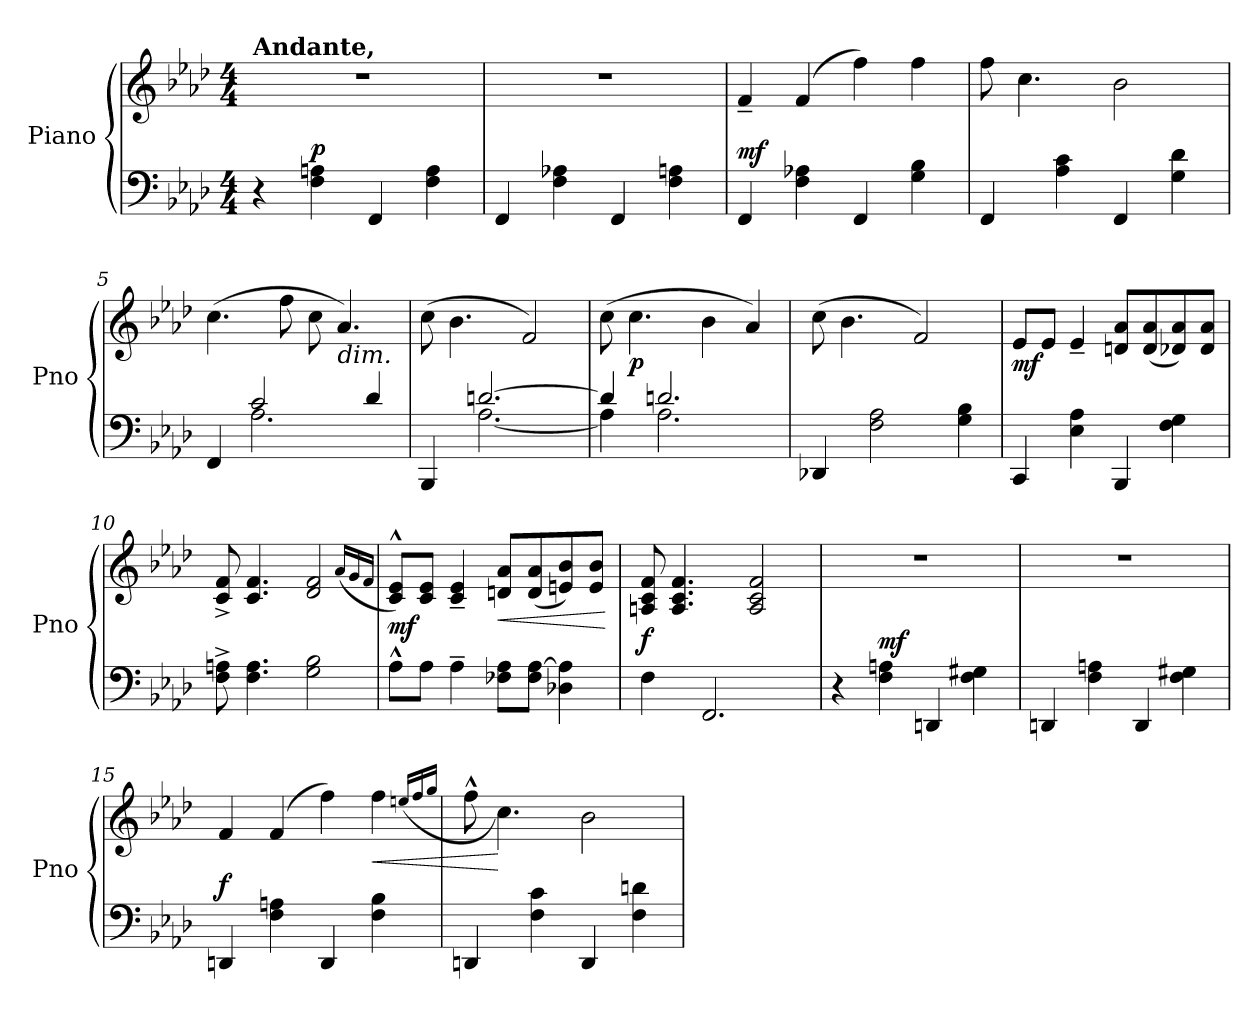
**kern	**kern	**dynam
*part1	*part1	*part1
*staff2	*staff1	*staff1/2
*I"Piano	*	*
*I'Pno	*	*
*clefF4	*clefG2	*
*k[b-e-a-d-]	*k[b-e-a-d-]	*
*M4/4	*M4/4	*
*MM104	*MM104	*
=1	=1	=1
!	!LO:TX:a:B:t=Andante,	!
4r	1r	.
!	!	!LO:DY:a=2
4F\< 4An\<	.	p
4FF/	.	.
4F\ 4A\	.	.
=2	=2	=2
4FF/	1r	.
4F\ 4A-X\	.	.
4FF/	.	.
4F\ 4An\	.	.
=3	=3	=3
!	!	!LO:DY:a=2
4FF/	4f~/	mf
4F\ 4A-X\	(>4f/	.
4FF/	4ff\)	.
4G\<< 4B-\<<	4ff\	.
=4	=4	=4
4FF/	8ff\	.
.	4.cc\	.
4A-\<< 4c\<<	.	.
4FF/	2b-\	.
4G\<< 4d-\<<	.	.
=5	=5	=5
*^	*	*
4FF/	4ryy	(>4.cc\	.
2c/	2.A-<\	.	.
.	.	8ff\	.
.	.	8cc\	.
!	!	!LO:TX:b:i:t=dim.	!
.	.	4.a-/)	.
4d-/	.	.	.
=6	=6	=6	=6
4BBB-/	4ryy	(>8cc\	.
.	.	4.b-\	.
[2.dn/	[2.A-<\	.	.
.	.	2f/)	.
!!LO:LB:g=z
=7	=7	=7	=7
4d/]	4A-\]	(>8cc\	.
!	!	!	!LO:DY:b
.	.	4.cc\	p
2.dn/	2.A-\	.	.
.	.	4b-\	.
.	.	4a-/)	.
*v	*v	*	*
=8	=8	=8
4DD-X/	(>8cc\	.
.	4.b-\	.
2F\<< 2A-\<<	.	.
.	2f/)	.
4G\ 4B-\	.	.
=9	=9	=9
!	!	!LO:DY:b
4CC/	8e-/L	mf
.	8e-/J	.
4E-\<< 4A-\<<	4e-~/	.
4BBB-/	8dn/ 8a-/L	.
.	(<8d/ 8a-/	.
4F\<< 4G\<<	8d-X/ 8a-/)	.
.	8d-/ 8a-/J	.
=10	=10	=10
8F\<^< 8An\<^<	8c/^ 8f/^	.
4.F\ 4.A\	4.c/ 4.f/	.
2G\<< 2B-\<<	2d-/ 2f/	.
.	(<16qa-/LL	.
.	16qg/	.
.	16qf/JJ	.
=11	=11	=11
!	!	!LO:DY:b
8A-<^^\L	8c/^^ 8e-/^^L)	mf
8A-<\J	8c/ 8e-/J	.
4A-<~\	4c/~ 4e-/~	.
!	!	!LO:HP:b
8F-X\<< 8A-\<<L	8dn/ 8a-/L	<
8F-\ [8A-\J	(<8d/ 8a-/	.
4D-X\ 4A-\]	8en/ 8b-/)	.
.	8e/ 8b-/J	.
.	.	[
=12	=12	=12
!	!	!LO:DY:b
4F<\	8An/ 8c/ 8f/	f
.	4.A/ 4.c/ 4.f/	.
2.FF/	.	.
.	2A/ 2c/ 2f/	.
!!LO:LB:g=z
=13	=13	=13
4r	1r	.
!	!	!LO:DY:a=2
4F\< 4An\<	.	mf
4DDn/	.	.
4F\<< 4G#X\<<	.	.
=14	=14	=14
4DDn/	1r	.
4F\ 4An\	.	.
4DD/	.	.
4F\ 4G#X\	.	.
=15	=15	=15
!	!	!LO:DY:a=2
4DDn/	4f/	f
4F\ 4An\	(>4f/	.
4DD/	4ff\)	.
!	!	!LO:HP:b
4F\<< 4B-\<<	4ff\	<
.	(<16qeen/LL	.
.	16qff/	.
.	16qgg/JJ	.
=16	=16	=16
4DDn/	8ff^^\	.
.	4.cc\)	[
4F\<< 4c\<<	.	.
4DD/	2b-\	.
4F\<< 4dn\<<	.	.
=	=	=
*-	*-	*-
